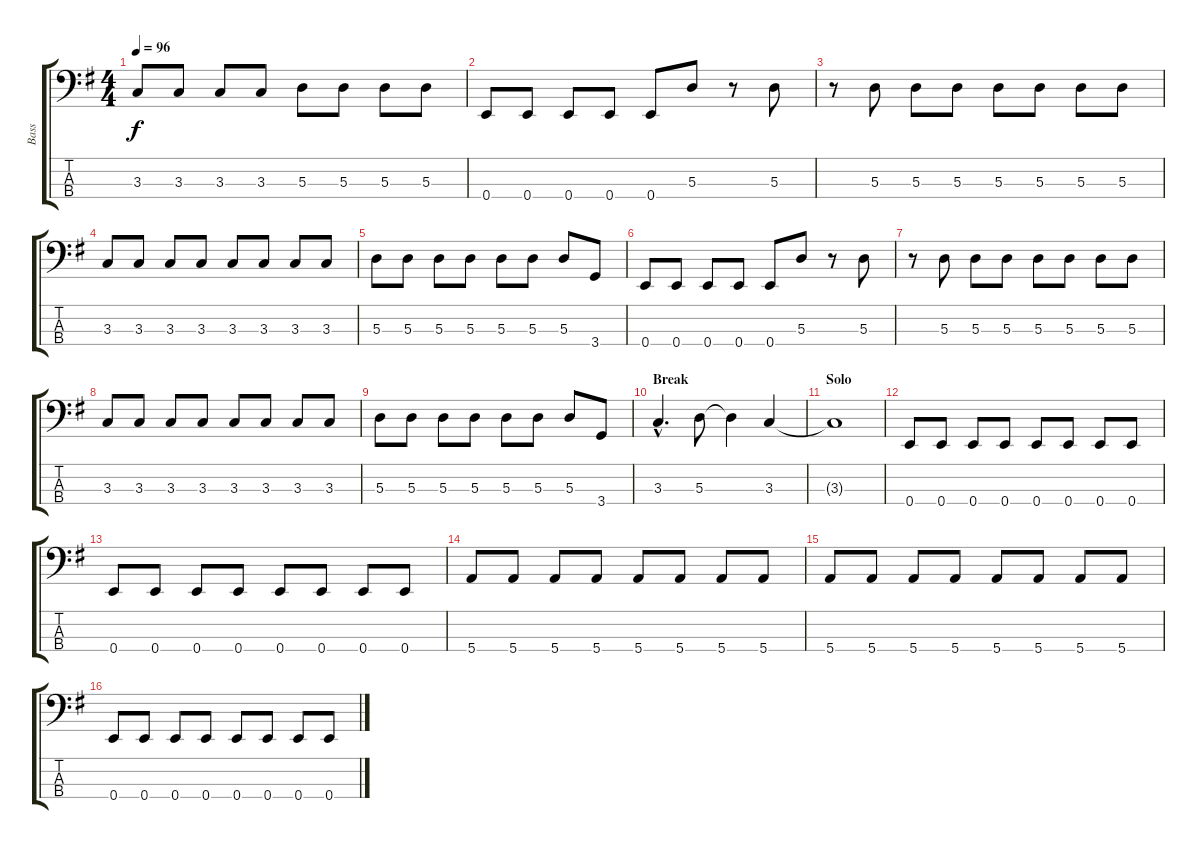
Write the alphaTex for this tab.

\track ("Bass" "Bass") {instrument electricbassfinger}
\staff {score tabs}
\tuning (G2 D2 A1 E1) {hide}
\ts (4 4)
\tempo 96
\clef f4
\ks eminor
3.3.8{dy f} 3.3.8 3.3.8 3.3.8 5.3.8 5.3.8 5.3.8 5.3.8 |
0.4.8 0.4.8 0.4.8 0.4.8 0.4.8 5.3.8 r.8 5.3.8 |
r.8 5.3.8 5.3.8 5.3.8 5.3.8 5.3.8 5.3.8 5.3.8 |
3.3.8 3.3.8 3.3.8 3.3.8 3.3.8 3.3.8 3.3.8 3.3.8 |
5.3.8 5.3.8 5.3.8 5.3.8 5.3.8 5.3.8 5.3.8 3.4.8 |
0.4.8 0.4.8 0.4.8 0.4.8 0.4.8 5.3.8 r.8 5.3.8 |
r.8 5.3.8 5.3.8 5.3.8 5.3.8 5.3.8 5.3.8 5.3.8 |
3.3.8 3.3.8 3.3.8 3.3.8 3.3.8 3.3.8 3.3.8 3.3.8 |
5.3.8 5.3.8 5.3.8 5.3.8 5.3.8 5.3.8 5.3.8 3.4.8 |
\section ("" "Break")
3.3{hac}.4{d} 5.3.8 5.3{t}.4 3.3.4 |
\section ("" "Solo")
3.3{t}.1 |
0.4.8 0.4.8 0.4.8 0.4.8 0.4.8 0.4.8 0.4.8 0.4.8 |
0.4.8 0.4.8 0.4.8 0.4.8 0.4.8 0.4.8 0.4.8 0.4.8 |
5.4.8 5.4.8 5.4.8 5.4.8 5.4.8 5.4.8 5.4.8 5.4.8 |
5.4.8 5.4.8 5.4.8 5.4.8 5.4.8 5.4.8 5.4.8 5.4.8 |
0.4.8 0.4.8 0.4.8 0.4.8 0.4.8 0.4.8 0.4.8 0.4.8
